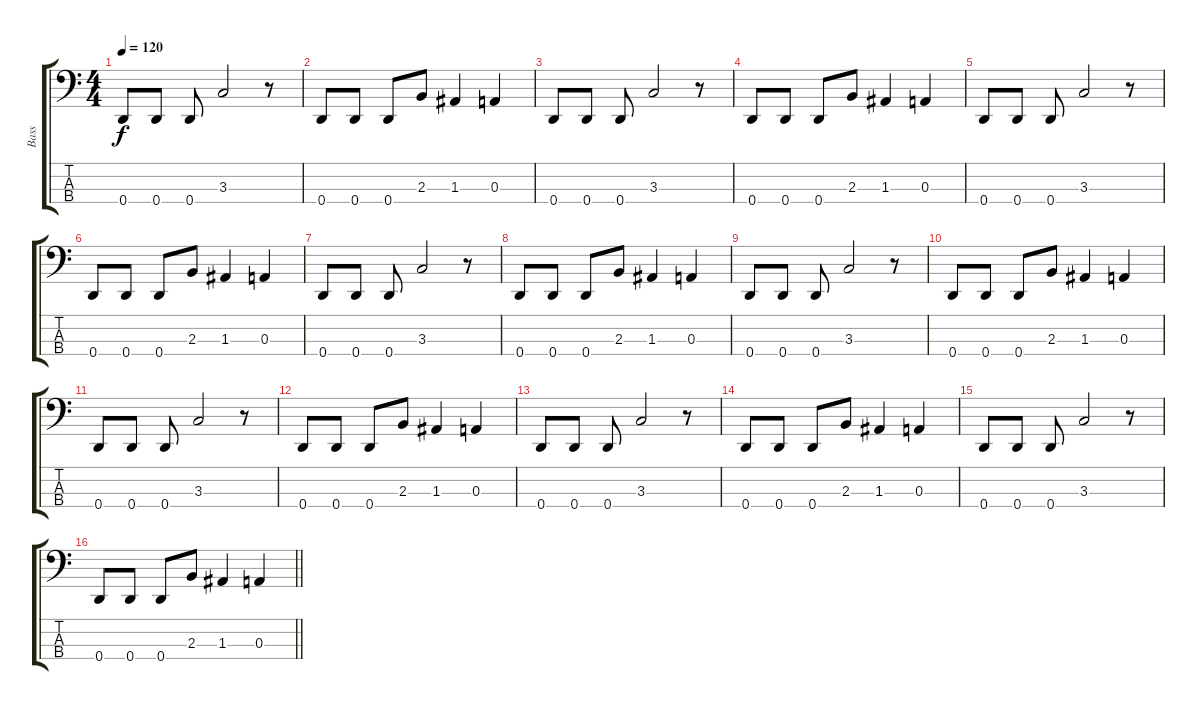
\track ("Bass" "Bass") {instrument electricbasspick}
\staff {score tabs}
\tuning (G2 D2 A1 D1) {hide}
\ts (4 4)
\tempo 120
\clef f4
\ks c
0.4.8{dy f} 0.4.8 0.4.8 3.3.2 r.8 |
0.4.8 0.4.8 0.4.8 2.3.8 1.3.4 0.3.4 |
0.4.8 0.4.8 0.4.8 3.3.2 r.8 |
0.4.8 0.4.8 0.4.8 2.3.8 1.3.4 0.3.4 |
0.4.8 0.4.8 0.4.8 3.3.2 r.8 |
0.4.8 0.4.8 0.4.8 2.3.8 1.3.4 0.3.4 |
0.4.8 0.4.8 0.4.8 3.3.2 r.8 |
0.4.8 0.4.8 0.4.8 2.3.8 1.3.4 0.3.4 |
0.4.8 0.4.8 0.4.8 3.3.2 r.8 |
0.4.8 0.4.8 0.4.8 2.3.8 1.3.4 0.3.4 |
0.4.8 0.4.8 0.4.8 3.3.2 r.8 |
0.4.8 0.4.8 0.4.8 2.3.8 1.3.4 0.3.4 |
0.4.8 0.4.8 0.4.8 3.3.2 r.8 |
0.4.8 0.4.8 0.4.8 2.3.8 1.3.4 0.3.4 |
0.4.8 0.4.8 0.4.8 3.3.2 r.8 |
\barLineRight lightlight
0.4.8 0.4.8 0.4.8 2.3.8 1.3.4 0.3.4
